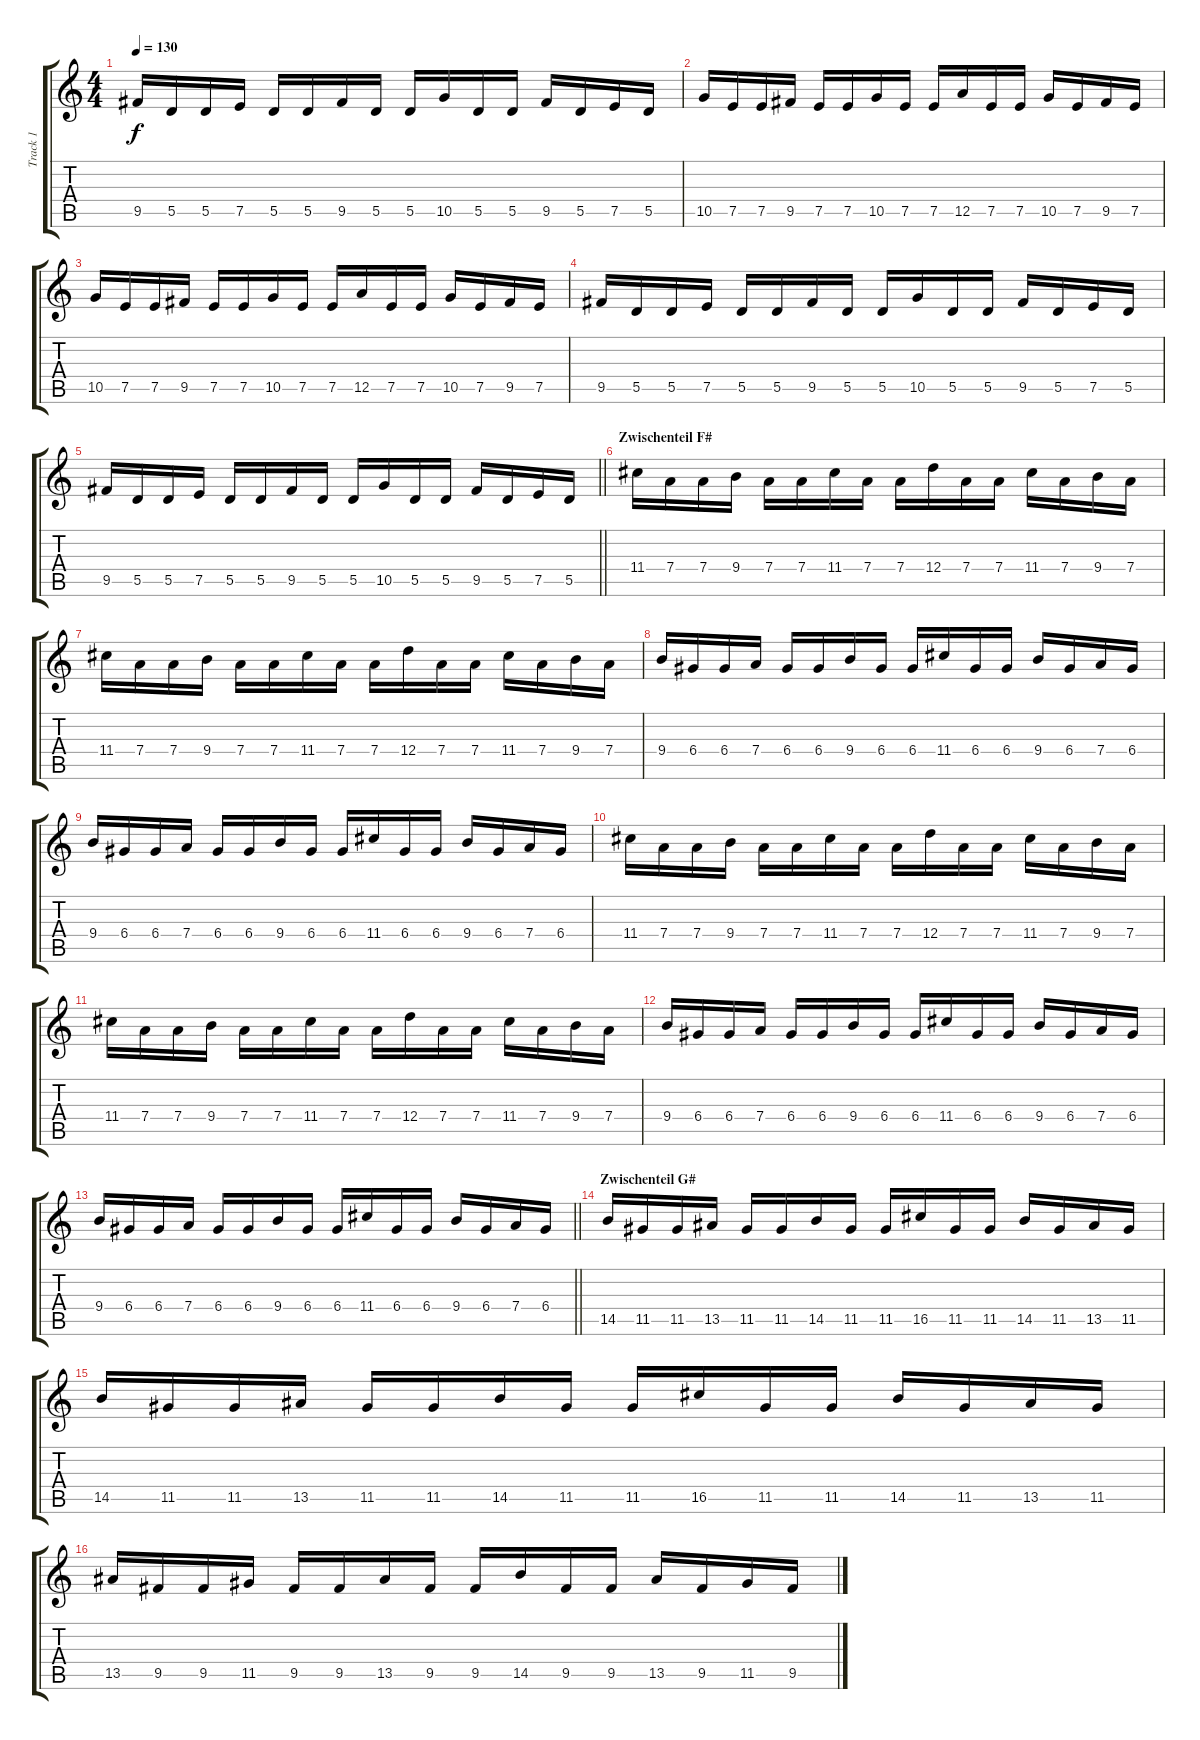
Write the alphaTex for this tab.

\track ("Track 1" "Track 1") {instrument overdrivenguitar}
\staff {score tabs}
\tuning (E4 B3 G3 D3 A2 E2) {hide}
\ts (4 4)
\tempo 130
\clef g2
\ks c
9.5.16{dy f} 5.5.16 5.5.16 7.5.16 5.5.16 5.5.16 9.5.16 5.5.16 5.5.16 10.5.16 5.5.16 5.5.16 9.5.16 5.5.16 7.5.16 5.5.16 |
10.5.16 7.5.16 7.5.16 9.5.16 7.5.16 7.5.16 10.5.16 7.5.16 7.5.16 12.5.16 7.5.16 7.5.16 10.5.16 7.5.16 9.5.16 7.5.16 |
10.5.16 7.5.16 7.5.16 9.5.16 7.5.16 7.5.16 10.5.16 7.5.16 7.5.16 12.5.16 7.5.16 7.5.16 10.5.16 7.5.16 9.5.16 7.5.16 |
9.5.16 5.5.16 5.5.16 7.5.16 5.5.16 5.5.16 9.5.16 5.5.16 5.5.16 10.5.16 5.5.16 5.5.16 9.5.16 5.5.16 7.5.16 5.5.16 |
\barLineRight lightlight
9.5.16 5.5.16 5.5.16 7.5.16 5.5.16 5.5.16 9.5.16 5.5.16 5.5.16 10.5.16 5.5.16 5.5.16 9.5.16 5.5.16 7.5.16 5.5.16 |
\section ("" "Zwischenteil F#")
11.4.16 7.4.16 7.4.16 9.4.16 7.4.16 7.4.16 11.4.16 7.4.16 7.4.16 12.4.16 7.4.16 7.4.16 11.4.16 7.4.16 9.4.16 7.4.16 |
11.4.16 7.4.16 7.4.16 9.4.16 7.4.16 7.4.16 11.4.16 7.4.16 7.4.16 12.4.16 7.4.16 7.4.16 11.4.16 7.4.16 9.4.16 7.4.16 |
9.4.16 6.4.16 6.4.16 7.4.16 6.4.16 6.4.16 9.4.16 6.4.16 6.4.16 11.4.16 6.4.16 6.4.16 9.4.16 6.4.16 7.4.16 6.4.16 |
9.4.16 6.4.16 6.4.16 7.4.16 6.4.16 6.4.16 9.4.16 6.4.16 6.4.16 11.4.16 6.4.16 6.4.16 9.4.16 6.4.16 7.4.16 6.4.16 |
11.4.16 7.4.16 7.4.16 9.4.16 7.4.16 7.4.16 11.4.16 7.4.16 7.4.16 12.4.16 7.4.16 7.4.16 11.4.16 7.4.16 9.4.16 7.4.16 |
11.4.16 7.4.16 7.4.16 9.4.16 7.4.16 7.4.16 11.4.16 7.4.16 7.4.16 12.4.16 7.4.16 7.4.16 11.4.16 7.4.16 9.4.16 7.4.16 |
9.4.16 6.4.16 6.4.16 7.4.16 6.4.16 6.4.16 9.4.16 6.4.16 6.4.16 11.4.16 6.4.16 6.4.16 9.4.16 6.4.16 7.4.16 6.4.16 |
\barLineRight lightlight
9.4.16 6.4.16 6.4.16 7.4.16 6.4.16 6.4.16 9.4.16 6.4.16 6.4.16 11.4.16 6.4.16 6.4.16 9.4.16 6.4.16 7.4.16 6.4.16 |
\section ("" "Zwischenteil G#")
14.5.16 11.5.16 11.5.16 13.5.16 11.5.16 11.5.16 14.5.16 11.5.16 11.5.16 16.5.16 11.5.16 11.5.16 14.5.16 11.5.16 13.5.16 11.5.16 |
14.5.16 11.5.16 11.5.16 13.5.16 11.5.16 11.5.16 14.5.16 11.5.16 11.5.16 16.5.16 11.5.16 11.5.16 14.5.16 11.5.16 13.5.16 11.5.16 |
13.5.16 9.5.16 9.5.16 11.5.16 9.5.16 9.5.16 13.5.16 9.5.16 9.5.16 14.5.16 9.5.16 9.5.16 13.5.16 9.5.16 11.5.16 9.5.16
